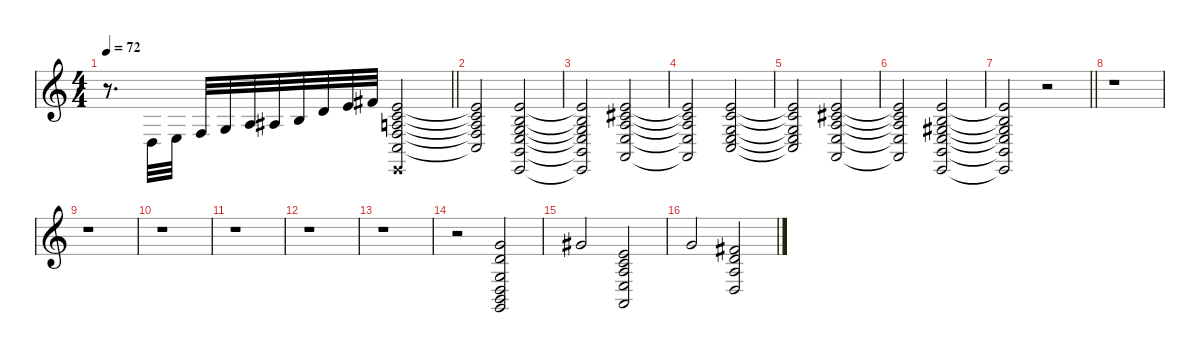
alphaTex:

\defaultSystemsLayout 4
\hideDynamics
\bracketExtendMode nobrackets
\singleTrackTrackNamePolicy hidden
\multiTrackTrackNamePolicy hidden
\otherSystemsTrackNameOrientation horizontal
\track ("Keys" "vln.") {instrument stringensemble1}
\staff {score}
\tuning (E4 B3 G3 D3 A2 E2)
\ts (4 4)
\tempo 72
\clef g2
\barLineRight lightlight
\ks c
r.8{d dy f beam Down} 0.4.32{dy mf beam Up} 2.4.32{beam Up} 3.4.32{dy f beam Up} 0.3.32{beam Up} 2.3.32{beam Up} 3.3{acc #}.32{beam Up} 0.2.32{beam Up} 3.2.32{beam Up} 0.1.32{beam Up} 2.1{acc #}.32{dy ff beam Up} (0.1 1.2 2.3 3.4 3.5 0.6{x}).2{beam Up} |
(0.1{t} 1.2{t} 2.3{t} 3.4{t} 3.5{t}).2{dy f beam Up} (0.1 0.2 0.3 2.4 2.5 0.6).2{beam Up} |
(0.1{t} 0.2{t} 0.3{t} 2.4{t} 2.5{t} 0.6{t}).2{beam Up} (0.1 2.2{acc #} 2.3 2.4 0.5).2{dy mf beam Up} |
(0.1{t} 2.2{t acc #} 2.3{t} 2.4{t} 0.5{t}).2{dy f beam Up} (0.1 1.2 0.3 2.4 3.5).2{beam Up} |
(0.1{t} 1.2{t} 0.3{t} 2.4{t} 3.5{t}).2{beam Up} (0.1 2.2{acc #} 2.3 2.4 0.5).2{dy mp beam Up} |
(0.1{t} 2.2{t acc #} 2.3{t} 2.4{t} 0.5{t}).2{dy f beam Up} (0.1 0.2 1.3{acc #} 2.4 2.5 0.6).2{beam Up} |
\barLineRight lightlight
(0.1{t} 0.2{t} 1.3{t acc #} 2.4{t} 2.5{t} 0.6{t}).2{beam Up} r.2{beam Up} |
r.1{beam Down} |
r.1{beam Down} |
r.1{beam Down} |
r.1{beam Down} |
r.1{beam Down} |
r.1{beam Down} |
r.2{beam Down} (3.1 3.2 0.3 0.4 2.5 3.6).2{beam Up} |
4.1{acc #}.2{beam Up} (0.1 1.2 2.3 2.4 0.5).2{dy mf beam Up} |
3.1.2{beam Up} (2.1{acc #} 3.2 2.3 0.4).2{beam Up}
